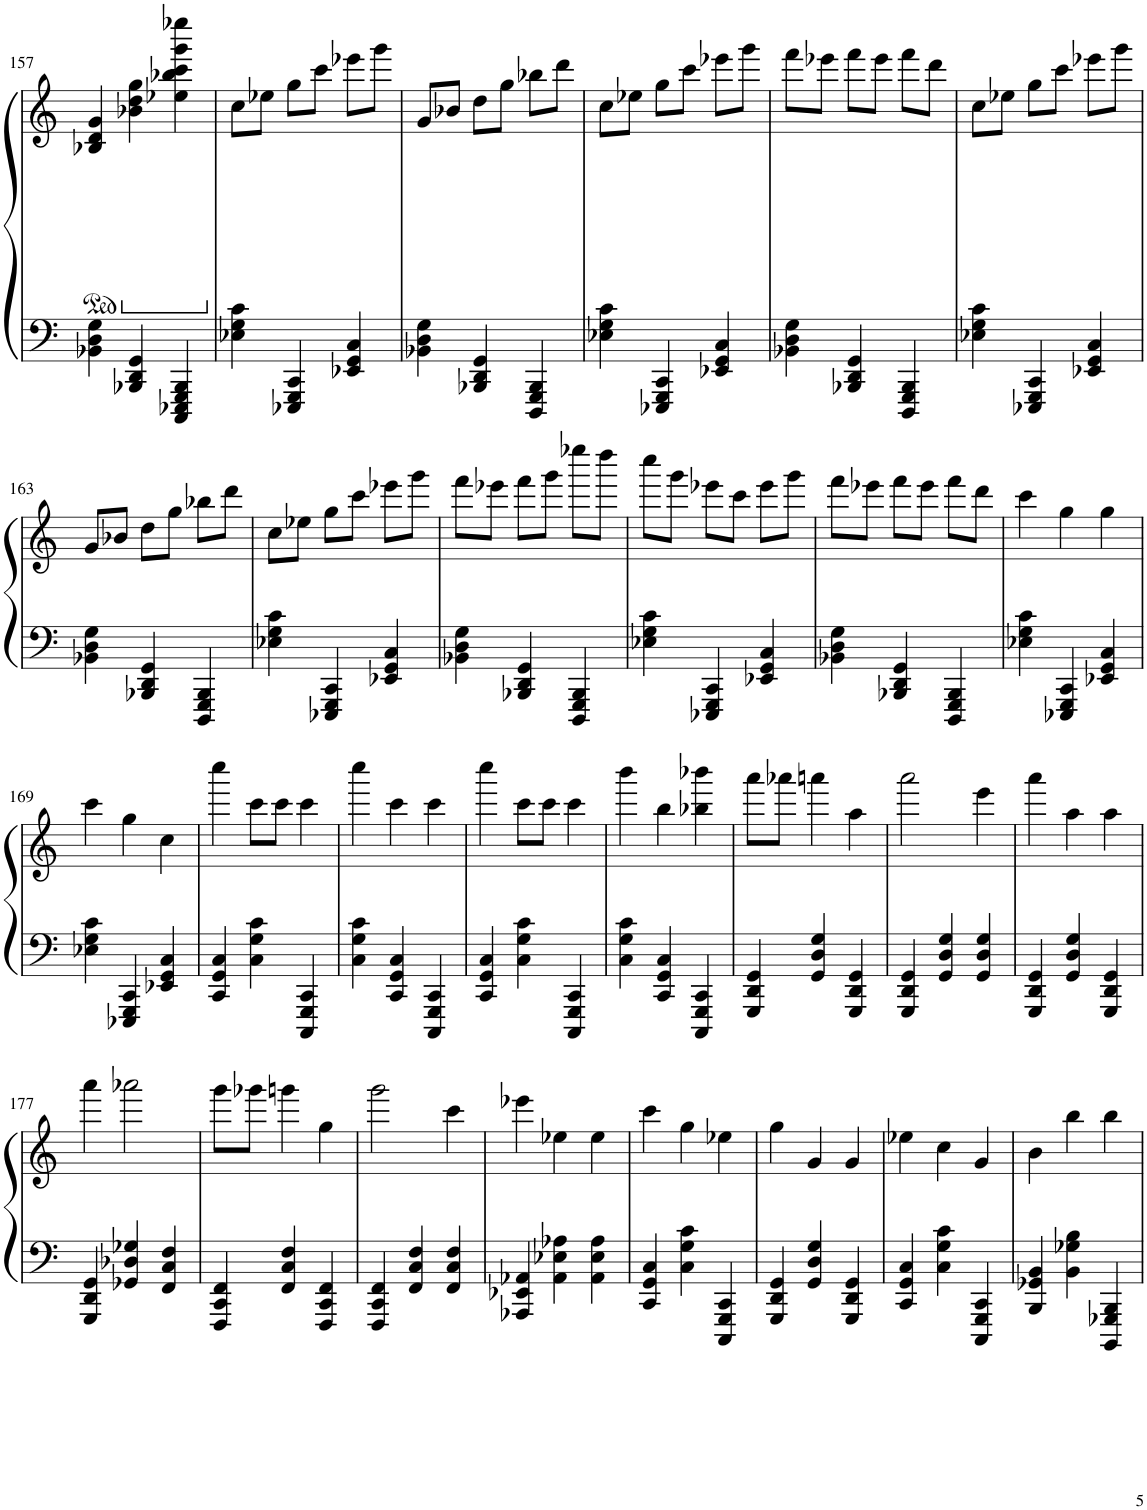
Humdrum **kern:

**kern	**kern
*part1	*part1
*staff2	*staff1
*I"Piano	*
*I'Pno.	*
!!LO:PB:g=z
*clefF4	*clefG2
*k[]	*k[]
*M3/4	*M3/4
*	*ped
=157	=157
4BB-X\ 4D\ 4G\	4B-X/ 4d/ 4g/
4BBB-X/ 4DD/ 4GG/	4b-X\ 4dd\ 4gg\
4CCC/ 4EEE-X/ 4GGG/ 4BBB-/	4ee-X\ 4bb-X\ 4ccc\ 4ggg\ 4eeee-X\
=158	=158
*	*Xped
4E-X\ 4G\ 4c\	8cc\L
.	8ee-X\J
4EEE-X/ 4GGG/ 4CC/	8gg\L
.	8ccc\J
4EE-X/ 4GG/ 4C/	8eee-X\L
.	8ggg\J
=159	=159
4BB-X\ 4D\ 4G\	8g/L
.	8b-X/J
4BBB-X/ 4DD/ 4GG/	8dd\L
.	8gg\J
4DDD/ 4GGG/ 4BBB-/	8bb-X\L
.	8ddd\J
=160	=160
4E-X\ 4G\ 4c\	8cc\L
.	8ee-X\J
4EEE-X/ 4GGG/ 4CC/	8gg\L
.	8ccc\J
4EE-X/ 4GG/ 4C/	8eee-X\L
.	8ggg\J
=161	=161
4BB-X\ 4D\ 4G\	8fff\L
.	8eee-X\J
4BBB-X/ 4DD/ 4GG/	8fff\L
.	8eee-\J
4DDD/ 4GGG/ 4BBB-/	8fff\L
.	8ddd\J
=162	=162
4E-X\ 4G\ 4c\	8cc\L
.	8ee-X\J
4EEE-X/ 4GGG/ 4CC/	8gg\L
.	8ccc\J
4EE-X/ 4GG/ 4C/	8eee-X\L
.	8ggg\J
!!LO:LB:g=z
=163	=163
4BB-X\ 4D\ 4G\	8g/L
.	8b-X/J
4BBB-X/ 4DD/ 4GG/	8dd\L
.	8gg\J
4DDD/ 4GGG/ 4BBB-/	8bb-X\L
.	8ddd\J
=164	=164
4E-X\ 4G\ 4c\	8cc\L
.	8ee-X\J
4EEE-X/ 4GGG/ 4CC/	8gg\L
.	8ccc\J
4EE-X/ 4GG/ 4C/	8eee-X\L
.	8ggg\J
=165	=165
4BB-X\ 4D\ 4G\	8fff\L
.	8eee-X\J
4BBB-X/ 4DD/ 4GG/	8fff\L
.	8ggg\J
4DDD/ 4GGG/ 4BBB-/	8eeee-X\L
.	8dddd\J
=166	=166
4E-X\ 4G\ 4c\	8cccc\L
.	8ggg\J
4EEE-X/ 4GGG/ 4CC/	8eee-X\L
.	8ccc\J
4EE-X/ 4GG/ 4C/	8eee-\L
.	8ggg\J
=167	=167
4BB-X\ 4D\ 4G\	8fff\L
.	8eee-X\J
4BBB-X/ 4DD/ 4GG/	8fff\L
.	8eee-\J
4DDD/ 4GGG/ 4BBB-/	8fff\L
.	8ddd\J
=168	=168
4E-X\ 4G\ 4c\	4ccc\
4EEE-X/ 4GGG/ 4CC/	4gg\
4EE-X/ 4GG/ 4C/	4gg\
!!LO:LB:g=z
=169	=169
4E-X\ 4G\ 4c\	4ccc\
4EEE-X/ 4GGG/ 4CC/	4gg\
4EE-X/ 4GG/ 4C/	4cc\
=170	=170
4CC/ 4GG/ 4C/	4cccc\
4C\ 4G\ 4c\	8ccc\L
.	8ccc\J
4CCC/ 4GGG/ 4CC/	4ccc\
=171	=171
4C\ 4G\ 4c\	4cccc\
4CC/ 4GG/ 4C/	4ccc\
4CCC/ 4GGG/ 4CC/	4ccc\
=172	=172
4CC/ 4GG/ 4C/	4cccc\
4C\ 4G\ 4c\	8ccc\L
.	8ccc\J
4CCC/ 4GGG/ 4CC/	4ccc\
=173	=173
4C\ 4G\ 4c\	4bbb\
4CC/ 4GG/ 4C/	4bb\
4CCC/ 4GGG/ 4CC/	4bb-X\ 4bbb-X\
=174	=174
4GGG/ 4DD/ 4GG/	8aaa\L
.	8aaa-X\J
4GG/ 4D/ 4G/	4aaan\
4GGG/ 4DD/ 4GG/	4aa\
=175	=175
4GGG/ 4DD/ 4GG/	2aaa\
4GG/ 4D/ 4G/	.
4GG/ 4D/ 4G/	4eee\
=176	=176
4GGG/ 4DD/ 4GG/	4aaa\
4GG/ 4D/ 4G/	4aa\
4GGG/ 4DD/ 4GG/	4aa\
!!LO:LB:g=z
=177	=177
4GGG/ 4DD/ 4GG/	4aaa\
4GG-X/ 4D-X/ 4G-X/	2aaa-X\
4FF/ 4C/ 4F/	.
=178	=178
4FFF/ 4CC/ 4FF/	8ggg\L
.	8ggg-X\J
4FF/ 4C/ 4F/	4gggn\
4FFF/ 4CC/ 4FF/	4gg\
=179	=179
4FFF/ 4CC/ 4FF/	2ggg\
4FF/ 4C/ 4F/	.
4FF/ 4C/ 4F/	4ccc\
=180	=180
4AAA-X/ 4EE-X/ 4AA-X/	4eee-X\
4AA-\ 4E-X\ 4A-X\	4ee-X\
4AA-\ 4E-\ 4A-\	4ee-\
=181	=181
4CC/ 4GG/ 4C/	4ccc\
4C\ 4G\ 4c\	4gg\
4CCC/ 4GGG/ 4CC/	4ee-X\
=182	=182
4GGG/ 4DD/ 4GG/	4gg\
4GG/ 4D/ 4G/	4g/
4GGG/ 4DD/ 4GG/	4g/
=183	=183
4CC/ 4GG/ 4C/	4ee-X\
4C\ 4G\ 4c\	4cc\
4CCC/ 4GGG/ 4CC/	4g/
=184	=184
4BBB/ 4GG-X/ 4BB/	4b\
4BB\ 4G-X\ 4B\	4bb\
4BBBB/ 4GGG-X/ 4BBB/	4bb\
=	=
*-	*-
